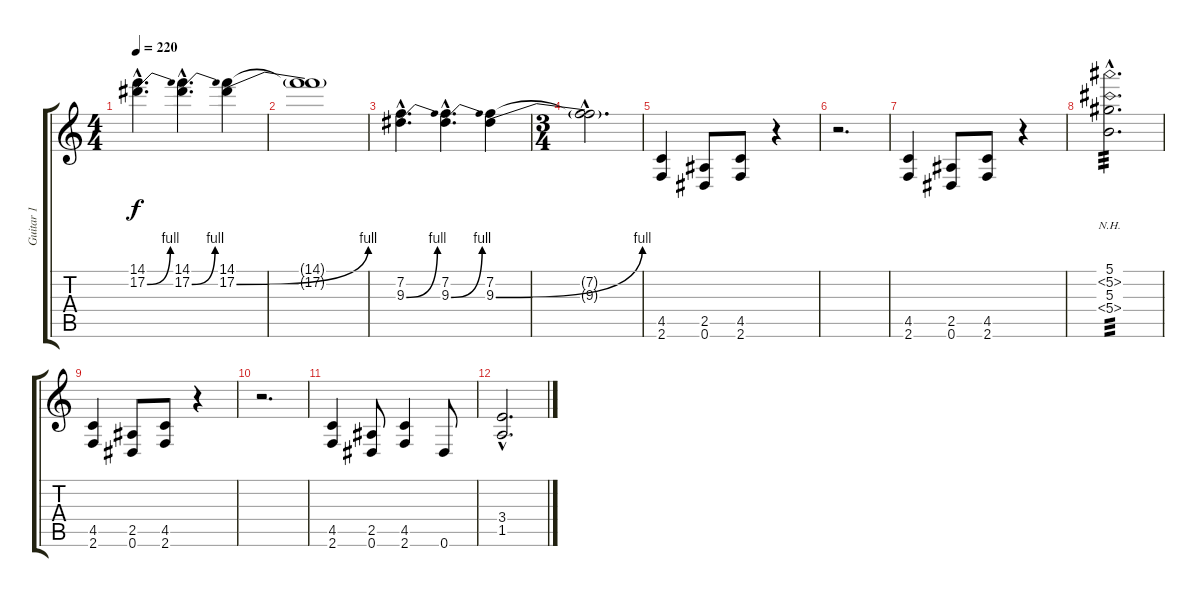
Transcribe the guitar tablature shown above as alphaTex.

\track ("Guitar 1" "Guitar 1") {instrument distortionguitar}
\staff {score tabs}
\tuning (Eb4 Bb3 Gb3 Db3 Ab2 Eb2) {hide}
\ts (4 4)
\tempo 220
\clef g2
\ks c
(14.1{hac} 17.2{be (bend 0 0 60 4) hac}).4{d dy f} (14.1{hac} 17.2{be (bend 0 0 60 4) hac}).4{d} (14.1 17.2{be (bend 0 0 60 4)}).4 |
(14.1{t} 17.2{t}).1 |
(7.2{hac} 9.3{be (bend 0 0 60 4) hac}).4{d} (7.2{hac} 9.3{be (bend 0 0 60 4) hac}).4{d} (7.2 9.3{be (bend 0 0 60 4)}).4 |
\ts (3 4)
(7.2{hac t} 9.3{hac t}).2{d} |
(4.5 2.6).4 (2.5 0.6).8 (4.5 2.6).8 r.4 |
r.2{d} |
(4.5 2.6).4 (2.5 0.6).8 (4.5 2.6).8 r.4 |
(5.1{hac} 5.2{nh hac} 5.3{hac} 5.4{nh hac}).2{d tp 3} |
(4.5 2.6).4 (2.5 0.6).8 (4.5 2.6).8 r.4 |
r.2{d} |
(4.5 2.6).4 (2.5 0.6).8 (4.5 2.6).4 0.6.8 |
(3.4{hac} 1.5{hac}).2{d}
